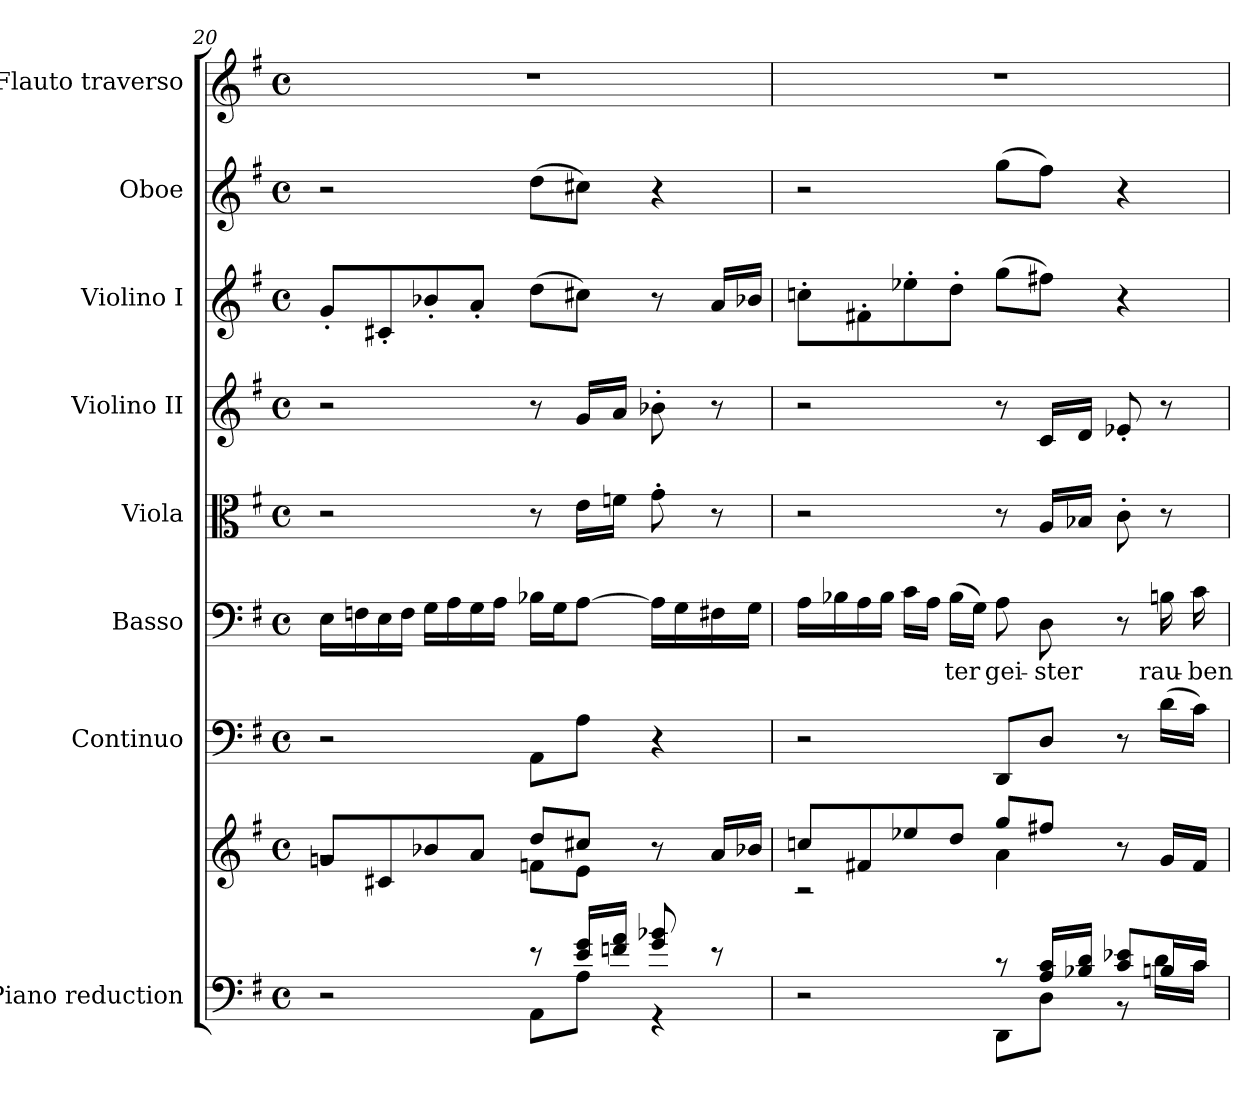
**kern	**kern	**kern	**kern	**text	**kern	**kern	**kern	**kern	**kern
*part8	*part8	*part7	*part6	*part6	*part5	*part4	*part3	*part2	*part1
*staff9	*staff8	*staff7	*staff6	*staff6	*staff5	*staff4	*staff3	*staff2	*staff1
*I"Piano reduction	*	*I"Continuo	*I"Basso	*	*I"Viola	*I"Violino II	*I"Violino I	*I"Oboe	*I"Flauto traverso
*I'Pno	*	*	*	*	*I'Vla	*I'Vln	*I'Vln	*I'Ob	*I'Fl
!!LO:PB:g=z
*clefF4	*clefG2	*clefF4	*clefF4	*	*clefC3	*clefG2	*clefG2	*clefG2	*clefG2
*k[f#]	*k[f#]	*k[f#]	*k[f#]	*	*k[f#]	*k[f#]	*k[f#]	*k[f#]	*k[f#]
*M4/4	*M4/4	*M4/4	*M4/4	*	*M4/4	*M4/4	*M4/4	*M4/4	*M4/4
*met(c)	*met(c)	*met(c)	*met(c)	*	*met(c)	*met(c)	*met(c)	*met(c)	*met(c)
=20	=20	=20	=20	=20	=20	=20	=20	=20	=20
*^	*^	*	*	*	*	*	*	*	*
2r	2ryy	8gn/L	2rg	2r	16E\LL	.	2r	2r	8g'/L	2r	1r
.	.	.	.	.	16Fn\	.	.	.	.	.	.
.	.	8c#X/	.	.	16E\	.	.	.	8c#X'/	.	.
.	.	.	.	.	16F\JJ	.	.	.	.	.	.
.	.	8b-X/	.	.	16G\LL	.	.	.	8b-X'/	.	.
.	.	.	.	.	16A\	.	.	.	.	.	.
.	.	8a/J	.	.	16G\	.	.	.	8a'/J	.	.
.	.	.	.	.	16A\JJ	.	.	.	.	.	.
8r	8AA\L	8dd/L	8fn\L	8AA\L	16B-X\LL	.	8r	8r	(>8dd\L	(>8dd\L	.
.	.	.	.	.	16G\J	.	.	.	.	.	.
16e/ 16g/LL	8A\J	8cc#X/J	8e\J	8A\J	[8A\J	.	16e\LL	16g/LL	8cc#X\J)	8cc#X\J)	.
16fn/ 16a/JJ	.	.	.	.	.	.	16fn\JJ	16a/JJ	.	.	.
8g/ 8b-X/	4r	8r	8ryy	4r	16A\LL]	.	8g'\	8b-X'\	8r	4r	.
.	.	.	.	.	16G\	.	.	.	.	.	.
8r	.	16a/LL	8ryy	.	16F#X\	.	8r	8r	16a/LL	.	.
.	.	16b-X/JJ	.	.	16G\JJ	.	.	.	16b-X/JJ	.	.
=21	=21	=21	=21	=21	=21	=21	=21	=21	=21	=21	=21
2r	2ryy	8ccn/L	2r	2r	16A\LL	.	2r	2r	8ccn'\L	2r	1r
.	.	.	.	.	16B-X\	.	.	.	.	.	.
.	.	8f#X/	.	.	16A\	.	.	.	8f#X'\	.	.
.	.	.	.	.	16B-\JJ	.	.	.	.	.	.
.	.	8ee-X/	.	.	16c\LL	.	.	.	8ee-X'\	.	.
.	.	.	.	.	16A\JJ	.	.	.	.	.	.
!	!	!	!	!	!	!LO:LY:b	!	!	!	!	!
.	.	8dd/J	.	.	(>16B-\LL	-ter	.	.	8dd'\J	.	.
.	.	.	.	.	16G\JJ)	.	.	.	.	.	.
!	!	!	!	!	!	!LO:LY:b	!	!	!	!	!
8r	8DD\L	8gg/L	4a\	8DD/L	8A\	gei-	8r	8r	(>8gg\L	(>8gg\L	.
!	!	!	!	!	!	!LO:LY:b	!	!	!	!	!
16A/ 16c/LL	8D\J	8ff#X/J	.	8D/J	8D\	-ster	16A/LL	16c/LL	8ff#X\J)	8ff#\J)	.
16B-X/ 16d/JJ	.	.	.	.	.	.	16B-X/JJ	16d/JJ	.	.	.
8c/ 8e-X/L	8r	8r	8ryy	8r	8r	.	8c'\	8e-X'/	4r	4r	.
!	!	!	!	!	!	!LO:LY:b	!	!	!	!	!
16Bn/L	16d\LL	16g/LL	8ryy	(>16d\LL	16Bn\	rau-	8r	8r	.	.	.
!	!	!	!	!	!	!LO:LY:b	!	!	!	!	!
16c/JJ	16c\JJ	16f#/JJ	.	16c\JJ)	16c\	-ben	.	.	.	.	.
*v	*v	*	*	*	*	*	*	*	*	*	*
*	*v	*v	*	*	*	*	*	*	*	*
=	=	=	=	=	=	=	=	=	=
*-	*-	*-	*-	*-	*-	*-	*-	*-	*-
